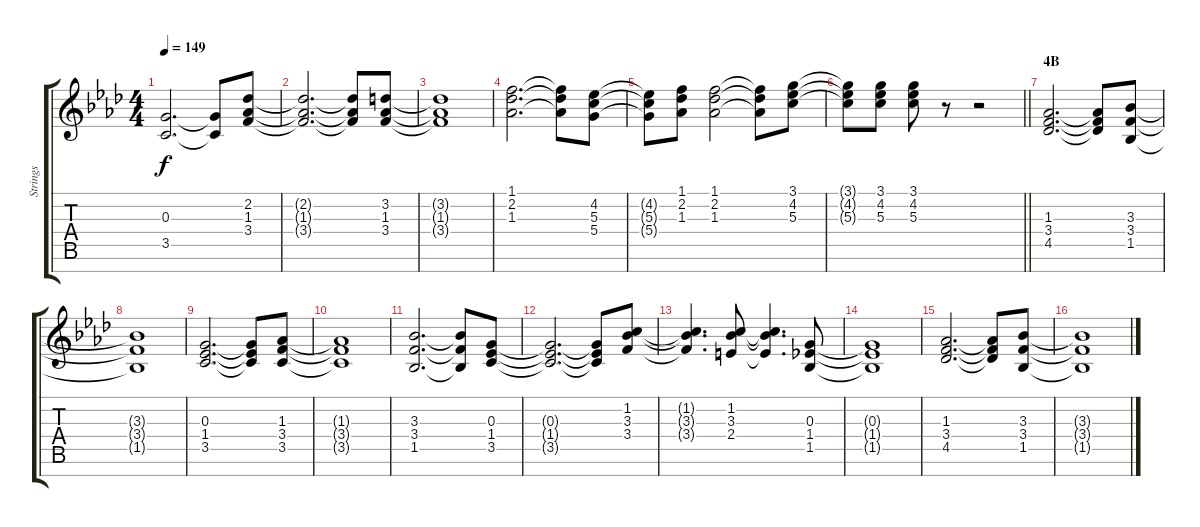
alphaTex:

\track ("Strings" "Strings") {instrument stringensemble1}
\staff {score tabs}
\tuning (E5 B4 G4 D4 A3 E3 B2) {hide}
\ts (4 4)
\tempo 149
\clef g2
\ks ab
(0.3{t} 3.5{t}).2{d dy f} (0.3{t} 3.5{t}).8 (2.2 1.3 3.4).8 |
(2.2{t} 1.3{t} 3.4{t}).2{d} (2.2{t} 1.3{t} 3.4{t}).8 (3.2 1.3 3.4).8 |
(3.2{t} 1.3{t} 3.4{t}).1 |
(1.1 2.2 1.3).2{d} (1.1{t} 2.2{t} 1.3{t}).8 (4.2 5.3 5.4).8 |
(4.2{t} 5.3{t} 5.4{t}).8 (1.1 2.2 1.3).8 (1.1 2.2 1.3).2 (1.1{t} 2.2{t} 1.3{t}).8 (3.1 4.2 5.3).8 |
\barLineRight lightlight
(3.1{t} 4.2{t} 5.3{t}).8 (3.1 4.2 5.3).8 (3.1 4.2 5.3).8 r.8 r.2 |
\section ("" "4B")
(1.3 3.4 4.5).2{d} (1.3{t} 3.4{t} 4.5{t}).8 (3.3 3.4 1.5).8 |
(3.3{t} 3.4{t} 1.5{t}).1 |
(0.3 1.4 3.5).2{d} (0.3{t} 1.4{t} 3.5{t}).8 (1.3 3.4 3.5).8 |
(1.3{t} 3.4{t} 3.5{t}).1 |
(3.3 3.4 1.5).2{d} (3.3{t} 3.4{t} 1.5{t}).8 (0.3 1.4 3.5).8 |
(0.3{t} 1.4{t} 3.5{t}).2{d} (0.3{t} 1.4{t} 3.5{t}).8 (1.2 3.3 3.4).8 |
(1.2{t} 3.3{t} 3.4{t}).4{d} (1.2 3.3 2.4).8 (1.2{t} 3.3{t} 2.4{t}).4{d} (0.3 1.4 1.5).8 |
(0.3{t} 1.4{t} 1.5{t}).1 |
(1.3 3.4 4.5).2{d} (1.3{t} 3.4{t} 4.5{t}).8 (3.3 3.4 1.5).8 |
(3.3{t} 3.4{t} 1.5{t}).1
